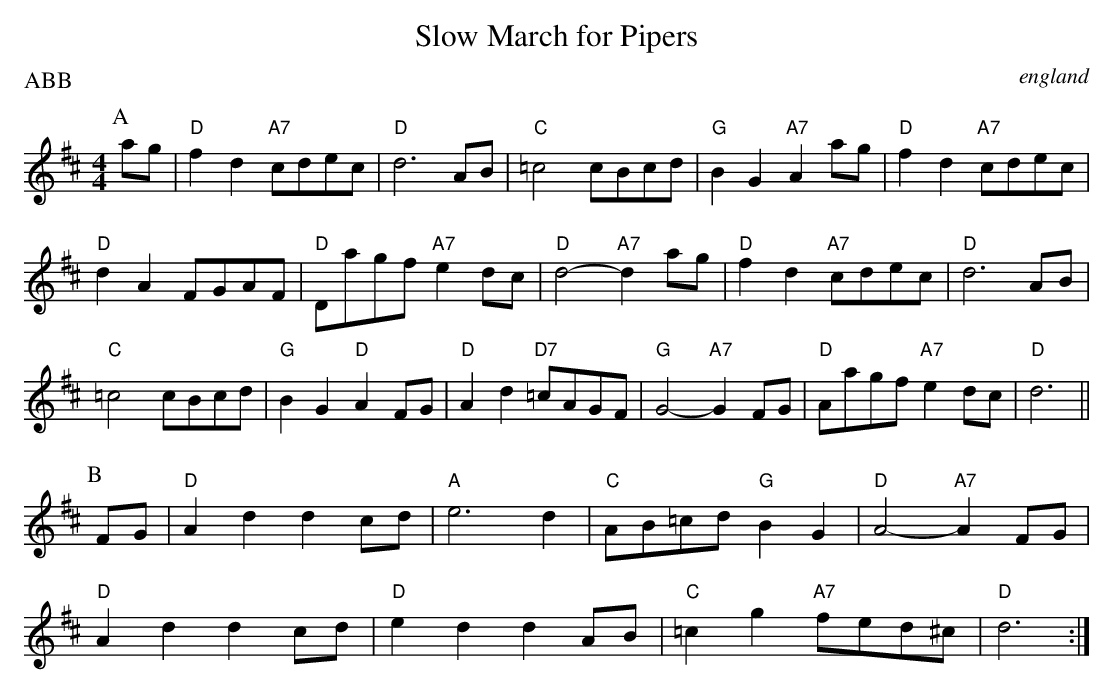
X:1
T:Slow March for Pipers
O:england
P:ABB
M:4/4
L:1/4
K:D
P:A
a/2g/2|"D"fd "A7"c/2d/2e/2c/2|"D"d3A/2B/2|"C"=c2 c/2B/2c/2d/2|\
"G"BG "A7"Aa/2g/2|"D"fd "A7"c/2d/2e/2c/2|
"D"dA F/2G/2A/2F/2|"D"D/2a/2g/2f/2 "A7"ed/2c/2|"D"d2 -"A7"da/2g/2|\
"D"fd "A7"c/2d/2e/2c/2|"D"d3A/2B/2|
"C"=c2 c/2B/2c/2d/2|"G"BG "D"AF/2G/2|"D"Ad "D7"=c/2A/2G/2F/2|\
"G"G2 -"A7"GF/2G/2|"D"A/2a/2g/2f/2 "A7"ed/2c/2|"D"d3||
P:B
F/2G/2|"D"Ad dc/2d/2|"A"e3d|"C"A/2B/2=c/2d/2 "G"BG|"D"A2 -"A7"AF/2G/2|
"D"Ad dc/2d/2|"D"ed dA/2B/2|"C"=cg "A7"f/2e/2d/2^c/2|"D"d3:|
